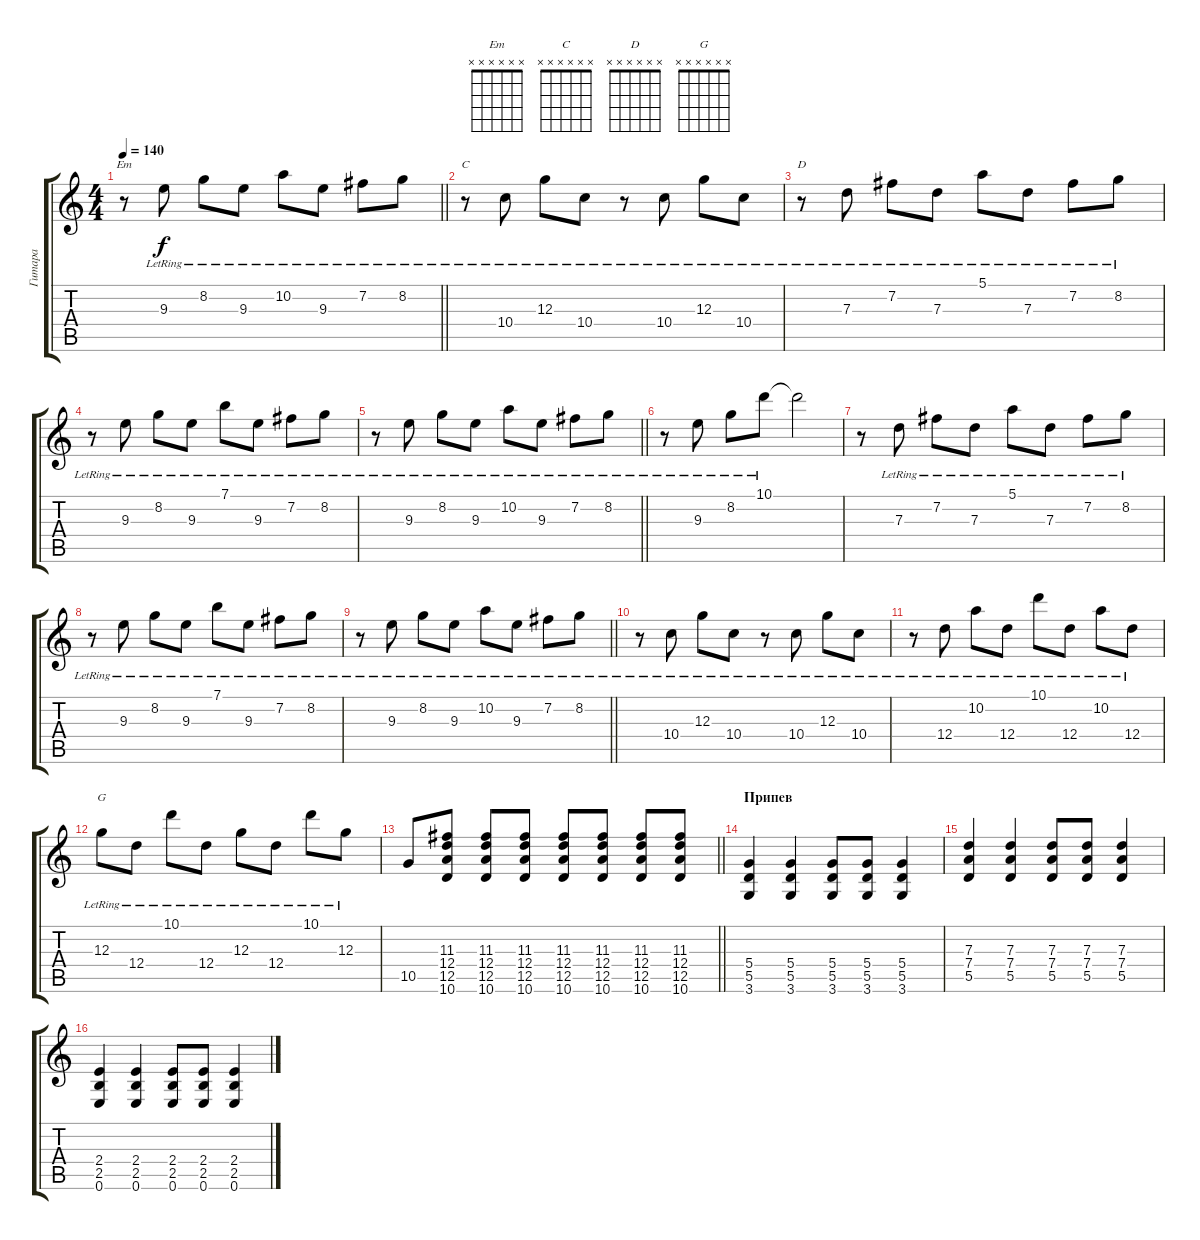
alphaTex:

\track ("Гитара" "Гитара") {instrument acousticguitarsteel}
\staff {score tabs}
\tuning (E4 B3 G3 D3 A2 E2) {hide}
\chord ("Em" x x x x x x)
\chord ("C" x x x x x x)
\chord ("D" x x x x x x)
\chord ("G" x x x x x x)
\ts (4 4)
\tempo 140
\clef g2
\barLineRight lightlight
\ks c
r.8{ch "Em" dy f} 9.3{lr}.8 8.2{lr}.8 9.3{lr}.8 10.2{lr}.8 9.3{lr}.8 7.2{lr}.8 8.2{lr}.8 |
r.8{ch "C"} 10.4{lr}.8 12.3{lr}.8 10.4{lr}.8 r.8 10.4{lr}.8 12.3{lr}.8 10.4{lr}.8 |
r.8{ch "D"} 7.3{lr}.8 7.2{lr}.8 7.3{lr}.8 5.1{lr}.8 7.3{lr}.8 7.2{lr}.8 8.2{lr}.8 |
r.8 9.3{lr}.8 8.2{lr}.8 9.3{lr}.8 7.1{lr}.8 9.3{lr}.8 7.2{lr}.8 8.2{lr}.8 |
\barLineRight lightlight
r.8 9.3{lr}.8 8.2{lr}.8 9.3{lr}.8 10.2{lr}.8 9.3{lr}.8 7.2{lr}.8 8.2{lr}.8 |
r.8 9.3{lr}.8 8.2{lr}.8 10.1{lr}.8 10.1{t}.2 |
r.8 7.3{lr}.8 7.2{lr}.8 7.3{lr}.8 5.1{lr}.8 7.3{lr}.8 7.2{lr}.8 8.2{lr}.8 |
r.8 9.3{lr}.8 8.2{lr}.8 9.3{lr}.8 7.1{lr}.8 9.3{lr}.8 7.2{lr}.8 8.2{lr}.8 |
\barLineRight lightlight
r.8 9.3{lr}.8 8.2{lr}.8 9.3{lr}.8 10.2{lr}.8 9.3{lr}.8 7.2{lr}.8 8.2{lr}.8 |
r.8 10.4{lr}.8 12.3{lr}.8 10.4{lr}.8 r.8 10.4{lr}.8 12.3{lr}.8 10.4{lr}.8 |
r.8 12.4{lr}.8 10.2{lr}.8 12.4{lr}.8 10.1{lr}.8 12.4{lr}.8 10.2{lr}.8 12.4{lr}.8 |
12.3{lr}.8{ch "G"} 12.4{lr}.8 10.1{lr}.8 12.4{lr}.8 12.3{lr}.8 12.4{lr}.8 10.1{lr}.8 12.3{lr}.8 |
\barLineRight lightlight
10.5.8 (11.3 12.4 12.5 10.6).8 (11.3 12.4 12.5 10.6).8 (11.3 12.4 12.5 10.6).8 (11.3 12.4 12.5 10.6).8 (11.3 12.4 12.5 10.6).8 (11.3 12.4 12.5 10.6).8 (11.3 12.4 12.5 10.6).8 |
\section ("" "Припев")
(5.4 5.5 3.6).4{instrument distortionguitar} (5.4 5.5 3.6).4 (5.4 5.5 3.6).8 (5.4 5.5 3.6).8 (5.4 5.5 3.6).4 |
(7.3 7.4 5.5).4 (7.3 7.4 5.5).4 (7.3 7.4 5.5).8 (7.3 7.4 5.5).8 (7.3 7.4 5.5).4 |
(2.4 2.5 0.6).4 (2.4 2.5 0.6).4 (2.4 2.5 0.6).8 (2.4 2.5 0.6).8 (2.4 2.5 0.6).4
